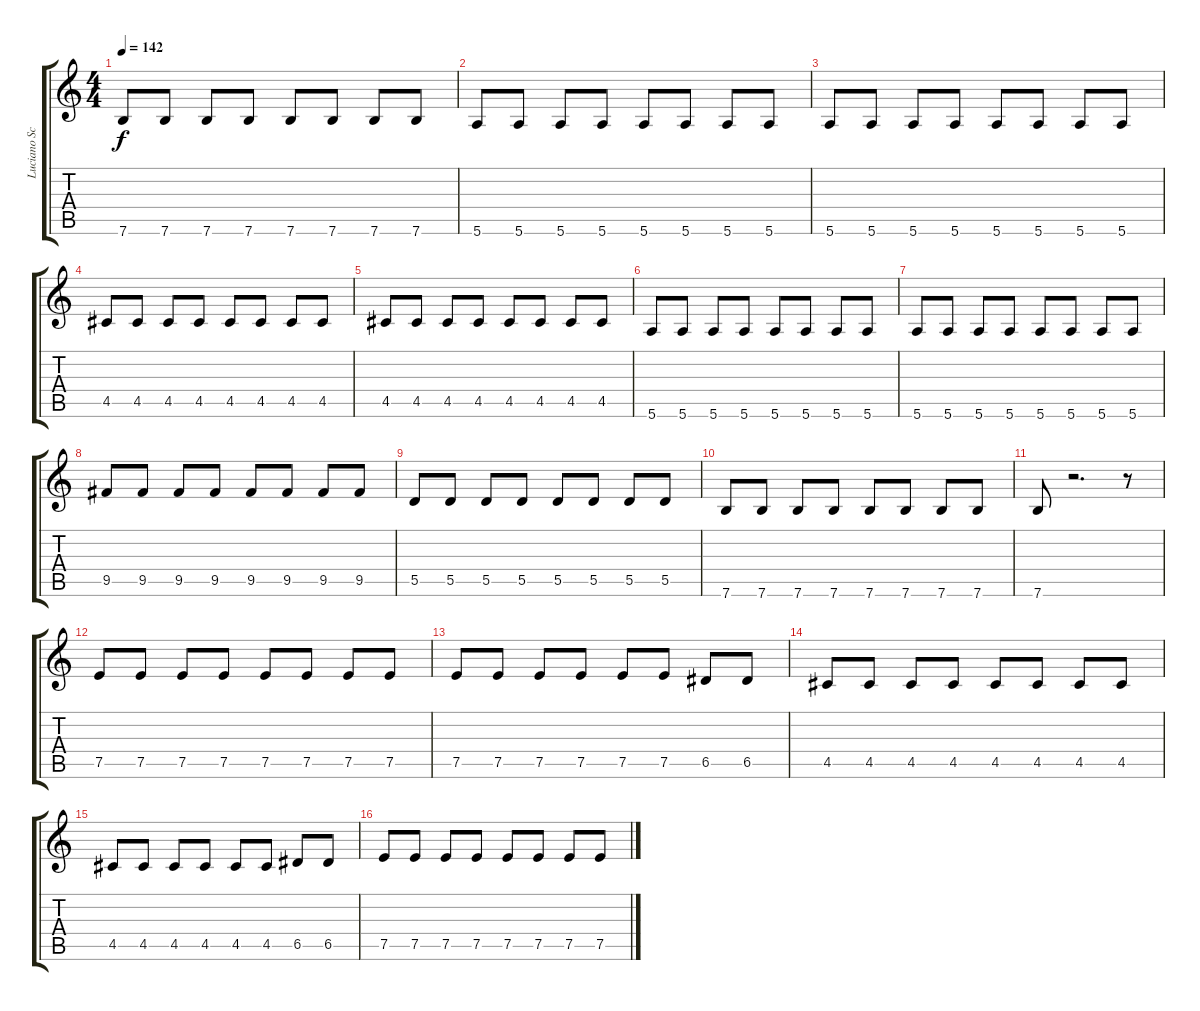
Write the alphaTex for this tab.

\track ("Luciano Scaglione" "Luciano Sc") {instrument electricbasspick}
\staff {score tabs}
\tuning (E4 B3 G3 D3 A2 E2) {hide}
\ts (4 4)
\tempo 142
\clef g2
\ks c
7.6.8{dy f} 7.6.8 7.6.8 7.6.8 7.6.8 7.6.8 7.6.8 7.6.8 |
5.6.8 5.6.8 5.6.8 5.6.8 5.6.8 5.6.8 5.6.8 5.6.8 |
5.6.8 5.6.8 5.6.8 5.6.8 5.6.8 5.6.8 5.6.8 5.6.8 |
4.5.8 4.5.8 4.5.8 4.5.8 4.5.8 4.5.8 4.5.8 4.5.8 |
4.5.8 4.5.8 4.5.8 4.5.8 4.5.8 4.5.8 4.5.8 4.5.8 |
5.6.8 5.6.8 5.6.8 5.6.8 5.6.8 5.6.8 5.6.8 5.6.8 |
5.6.8 5.6.8 5.6.8 5.6.8 5.6.8 5.6.8 5.6.8 5.6.8 |
9.5.8 9.5.8 9.5.8 9.5.8 9.5.8 9.5.8 9.5.8 9.5.8 |
5.5.8 5.5.8 5.5.8 5.5.8 5.5.8 5.5.8 5.5.8 5.5.8 |
7.6.8 7.6.8 7.6.8 7.6.8 7.6.8 7.6.8 7.6.8 7.6.8 |
7.6.8 r.2{d} r.8 |
7.5.8 7.5.8 7.5.8 7.5.8 7.5.8 7.5.8 7.5.8 7.5.8 |
7.5.8 7.5.8 7.5.8 7.5.8 7.5.8 7.5.8 6.5.8 6.5.8 |
4.5.8 4.5.8 4.5.8 4.5.8 4.5.8 4.5.8 4.5.8 4.5.8 |
4.5.8 4.5.8 4.5.8 4.5.8 4.5.8 4.5.8 6.5.8 6.5.8 |
7.5.8 7.5.8 7.5.8 7.5.8 7.5.8 7.5.8 7.5.8 7.5.8
